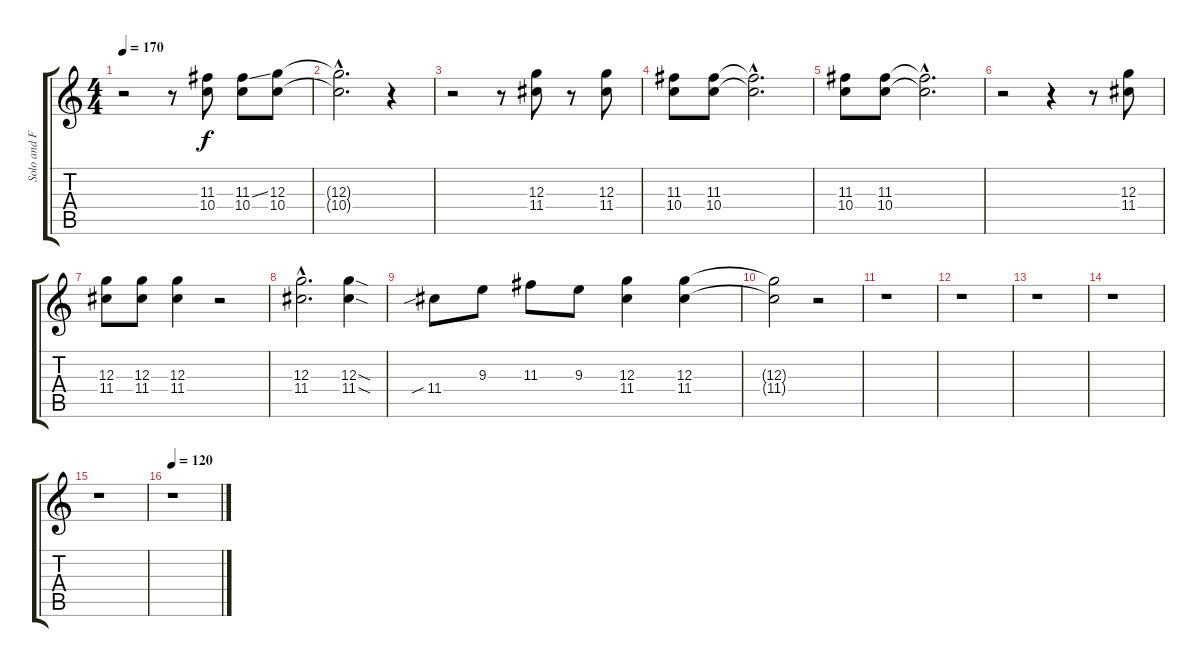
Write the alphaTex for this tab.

\track ("Solo and Fills Guitar" "Solo and F") {instrument distortionguitar}
\staff {score tabs}
\tuning (E4 B3 G3 D3 A2 E2) {hide}
\ts (4 4)
\tempo 170
\clef g2
\ks c
r.2{dy f} r.8 (11.3 10.4).8 (11.3{ss} 10.4).8 (12.3 10.4).8 |
(12.3{hac t} 10.4{hac t}).2{d} r.4 |
r.2 r.8 (12.3 11.4).8 r.8 (12.3 11.4).8 |
(11.3 10.4).8 (11.3 10.4).8 (11.3{hac t} 10.4{hac t}).2{d} |
(11.3 10.4).8 (11.3 10.4).8 (11.3{hac t} 10.4{hac t}).2{d} |
r.2 r.4 r.8 (12.3 11.4).8 |
(12.3 11.4).8 (12.3 11.4).8 (12.3 11.4).4 r.2 |
(12.3{hac} 11.4{hac}).2{d} (12.3{sod} 11.4{sod}).4 |
11.4{sib}.8 9.3.8 11.3.8 9.3.8 (12.3 11.4).4 (12.3 11.4).4 |
(12.3{t} 11.4{t}).2 r.2 |
r.1 |
r.1 |
r.1 |
r.1 |
r.1 |
\tempo 120
r.1
